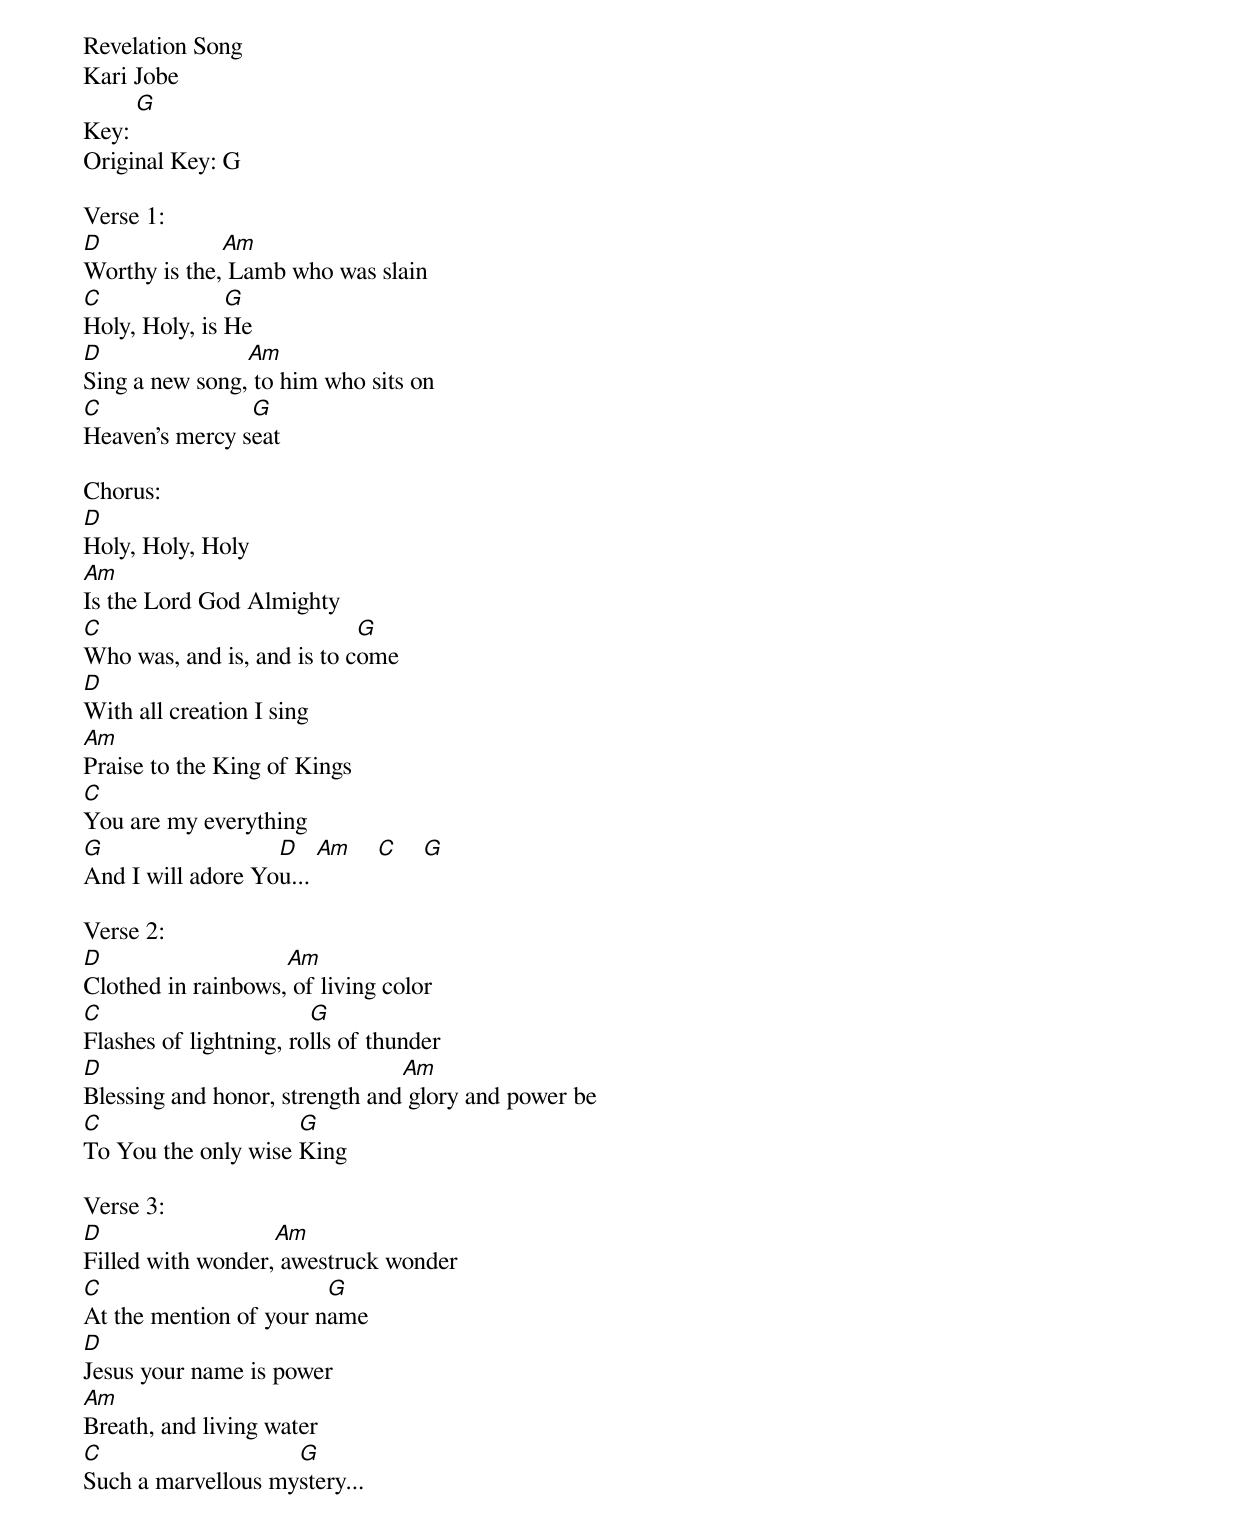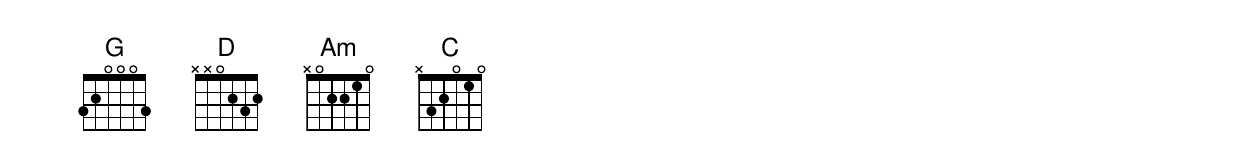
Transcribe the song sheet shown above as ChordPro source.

Revelation Song
Kari Jobe
Key: [G]
Original Key: G

Verse 1:
[D]Worthy is the,[Am] Lamb who was slain
[C]Holy, Holy, is [G]He
[D]Sing a new song,[Am] to him who sits on
[C]Heaven's mercy s[G]eat

Chorus:
[D]Holy, Holy, Holy
[Am]Is the Lord God Almighty
[C]Who was, and is, and is to c[G]ome
[D]With all creation I sing
[Am]Praise to the King of Kings
[C]You are my everything
[G]And I will adore Yo[D]u... [Am]    [C]    [G]

Verse 2:
[D]Clothed in rainbows,[Am] of living color
[C]Flashes of lightning, ro[G]lls of thunder
[D]Blessing and honor, strength and[Am] glory and power be
[C]To You the only wise [G]King

Verse 3:
[D]Filled with wonder,[Am] awestruck wonder
[C]At the mention of your n[G]ame
[D]Jesus your name is power
[Am]Breath, and living water
[C]Such a marvellous my[G]stery...
